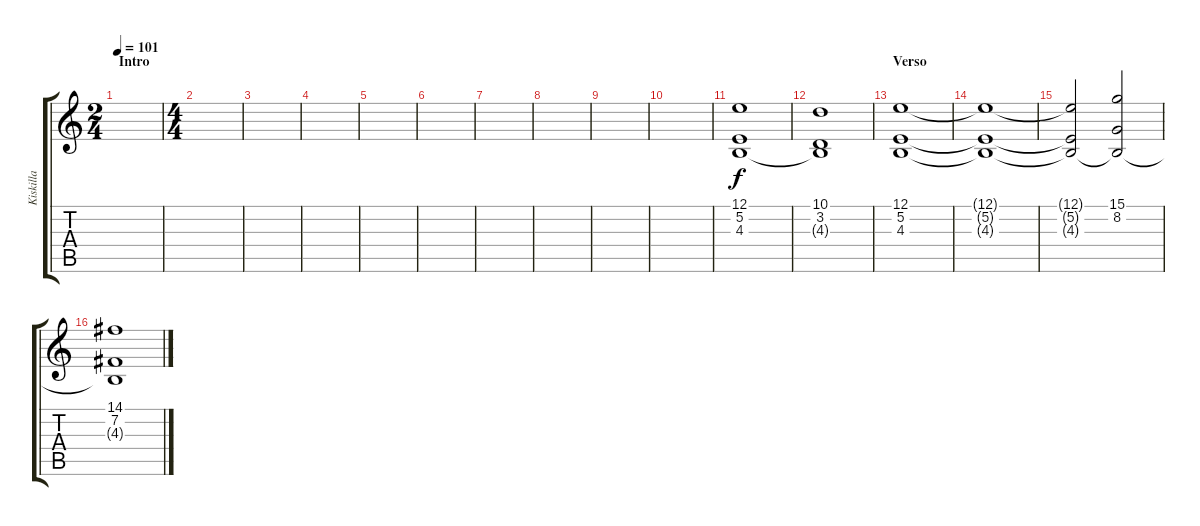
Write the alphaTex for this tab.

\track ("Kiskilla" "Kiskilla") {instrument stringensemble1}
\staff {score tabs}
\tuning (E4 B3 G3 D3 A2 E2) {hide}
\ts (2 4)
\section ("" "Intro")
\tempo 101
\clef g2
\ks c
|
\ts (4 4)
|
|
|
|
|
|
|
|
|
(12.1 5.2 4.3).1{volume 7} |
(10.1 3.2 4.3{t}).1 |
\section ("" "Verso")
(12.1 5.2 4.3).1 |
(12.1{t} 5.2{t} 4.3{t}).1 |
(12.1{t} 5.2{t} 4.3{t}).2 (15.1 8.2 4.3{t}).2 |
(14.1 7.2 4.3{t}).1
